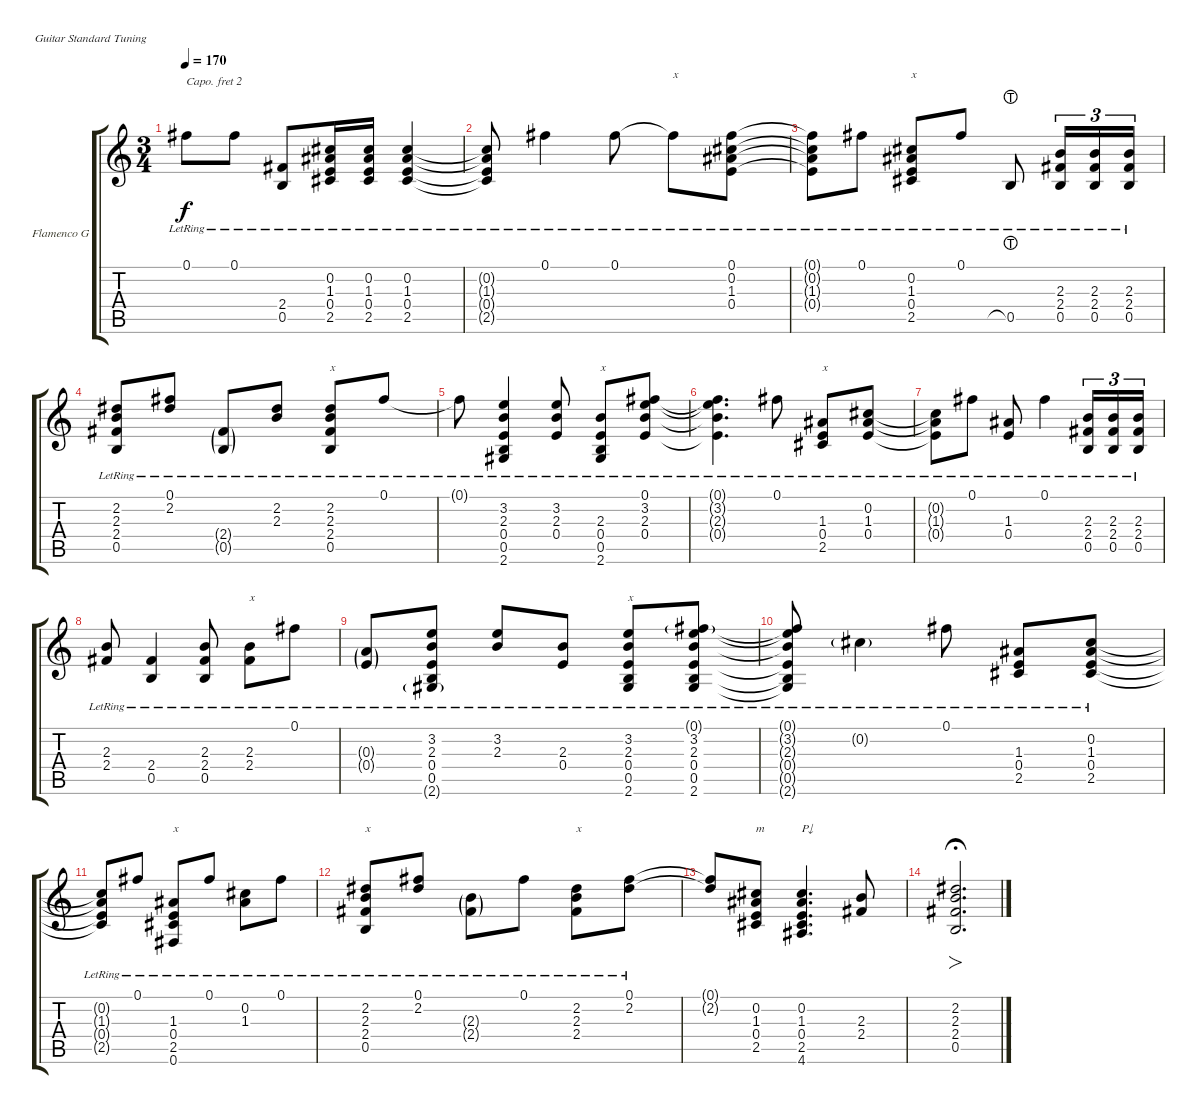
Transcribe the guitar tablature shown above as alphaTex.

\defaultSystemsLayout 4
\bracketExtendMode groupsimilarinstruments
\firstSystemTrackNameOrientation horizontal
\otherSystemsTrackNameOrientation horizontal
\track ("Flamenco Guitar" "Flamenco G") {instrument acousticguitarnylon}
\staff {score tabs}
\capo 2
\tuning (E4 B3 G3 D3 A2 E2)
\ts (3 4)
\tempo 170
\clef g2
\ks c
0.1{lr t}.8{dy f} 0.1{lr}.8 (0.5{lr} 2.4{lr}).8 (2.5{lr} 0.4{lr} 1.3{lr} 0.2{lr}).16 (2.5{lr} 0.4{lr} 1.3{lr} 0.2{lr}).16 (2.5{lr} 0.4{lr} 1.3{lr} 0.2{lr}).4 |
(2.5{lr t} 0.4{lr t} 1.3{lr t} 0.2{lr t}).8 0.1{lr}.4 0.1{lr}.8 0.1{lr t}.8{txt "x"} (0.1{lr} 0.2{lr} 0.4{lr} 1.3{lr}).8 |
(0.4{lr t} 1.3{lr t} 0.2{lr t} 0.1{lr t}).8 0.1{lr}.8 (2.5{lr} 0.4{lr} 1.3{lr} 0.2{lr}).8{txt "x"} 0.1{lr}.8 0.5{lht lr}.8 (0.5{lr} 2.4{lr} 2.3{lr}).16{tu (3 2)} (0.5{lr} 2.4{lr} 2.3{lr}).16{tu (3 2)} (0.5{lr} 2.4{lr} 2.3{lr}).16{tu (3 2)} |
(0.5{lr} 2.4{lr} 2.3{lr} 2.2{lr}).8 (0.1{lr} 2.2{lr}).8 (2.4{g lr} 0.5{g lr}).8 (2.3{lr} 2.2{lr}).8 (0.5{lr} 2.4{lr} 2.3{lr} 2.2{lr}).8{txt "x"} 0.1{lr}.8 |
0.1{lr t}.8 (2.6{lr} 0.5{lr} 0.4{lr} 2.3{lr} 3.2{lr}).4 (3.2{lr} 2.3{lr} 0.4{lr}).8 (2.6{lr} 0.5{lr} 0.4{lr} 2.3{lr}).8{txt "x"} (3.2{lr} 2.3{lr} 0.4{lr} 0.1{lr}).8 |
(0.4{lr t} 2.3{lr t} 3.2{lr t} 0.1{lr t}).4{d} 0.1{lr}.8 (2.5{lr} 0.4{lr} 1.3{lr}).8{txt "x"} (1.3{lr} 0.2{lr} 0.4{lr}).8 |
(0.4{lr t} 1.3{lr t} 0.2{lr t}).8 0.1{lr}.8 (1.3{lr} 0.4{lr}).8 0.1{lr}.4 (0.5{lr} 2.4{lr} 2.3{lr}).16{tu (3 2)} (0.5{lr} 2.4{lr} 2.3{lr}).16{tu (3 2)} (0.5{lr} 2.4{lr} 2.3{lr}).16{tu (3 2)} |
(2.4{lr} 2.3{lr}).8 (0.5{lr} 2.4{lr}).4 (2.4{lr} 2.3{lr} 0.5{lr}).8 (2.4{lr} 2.3{lr}).8{txt "x"} 0.1{lr}.8 |
(0.4{g lr} 0.3{g lr}).8 (0.5{lr} 0.4{lr} 2.3{lr} 3.2{lr} 2.6{g lr}).8 (3.2{lr} 2.3{lr}).8 (2.3{lr} 0.4{lr}).8 (3.2{lr} 2.3{lr} 0.4{lr} 0.5{lr} 2.6{lr}).8{txt "x"} (3.2{lr} 2.3{lr} 0.4{lr} 0.5{lr} 2.6{lr} 0.1{g lr}).8 |
(2.6{lr t} 0.5{lr t} 0.4{lr t} 2.3{lr t} 3.2{lr t} 0.1{lr t}).8 0.2{g lr}.4 0.1{lr}.8 (2.5{lr} 0.4{lr} 1.3{lr}).8 (1.3{lr} 0.4{lr} 2.5{lr} 0.2{lr}).8 |
(0.2{lr t} 1.3{lr t} 0.4{lr t} 2.5{lr t}).8 0.1{lr}.8 (0.6{lr} 2.5{lr} 0.4{lr} 1.3{lr}).8{txt "x"} 0.1{lr}.8 (0.2{lr} 1.3{lr}).8 0.1{lr}.8 |
(2.2{lr} 2.3{lr} 2.4{lr} 0.5{lr}).8{txt "x"} (0.1{lr} 2.2{lr}).8 (2.3{g lr} 2.4{g lr}).8 0.1{lr}.8 (2.4{lr} 2.3{lr} 2.2{lr}).8{txt "x"} (0.1{lr} 2.2{lr}).8 |
(2.2{t} 0.1{t}).8 (2.5 0.4 1.3 0.2).8{txt "m"} (4.6 2.5 0.4 1.3 0.2).4{d txt "P↓"} (2.4 2.3).8 |
(0.5 2.4 2.3 2.2).2{fo d fermata (medium 1)}
